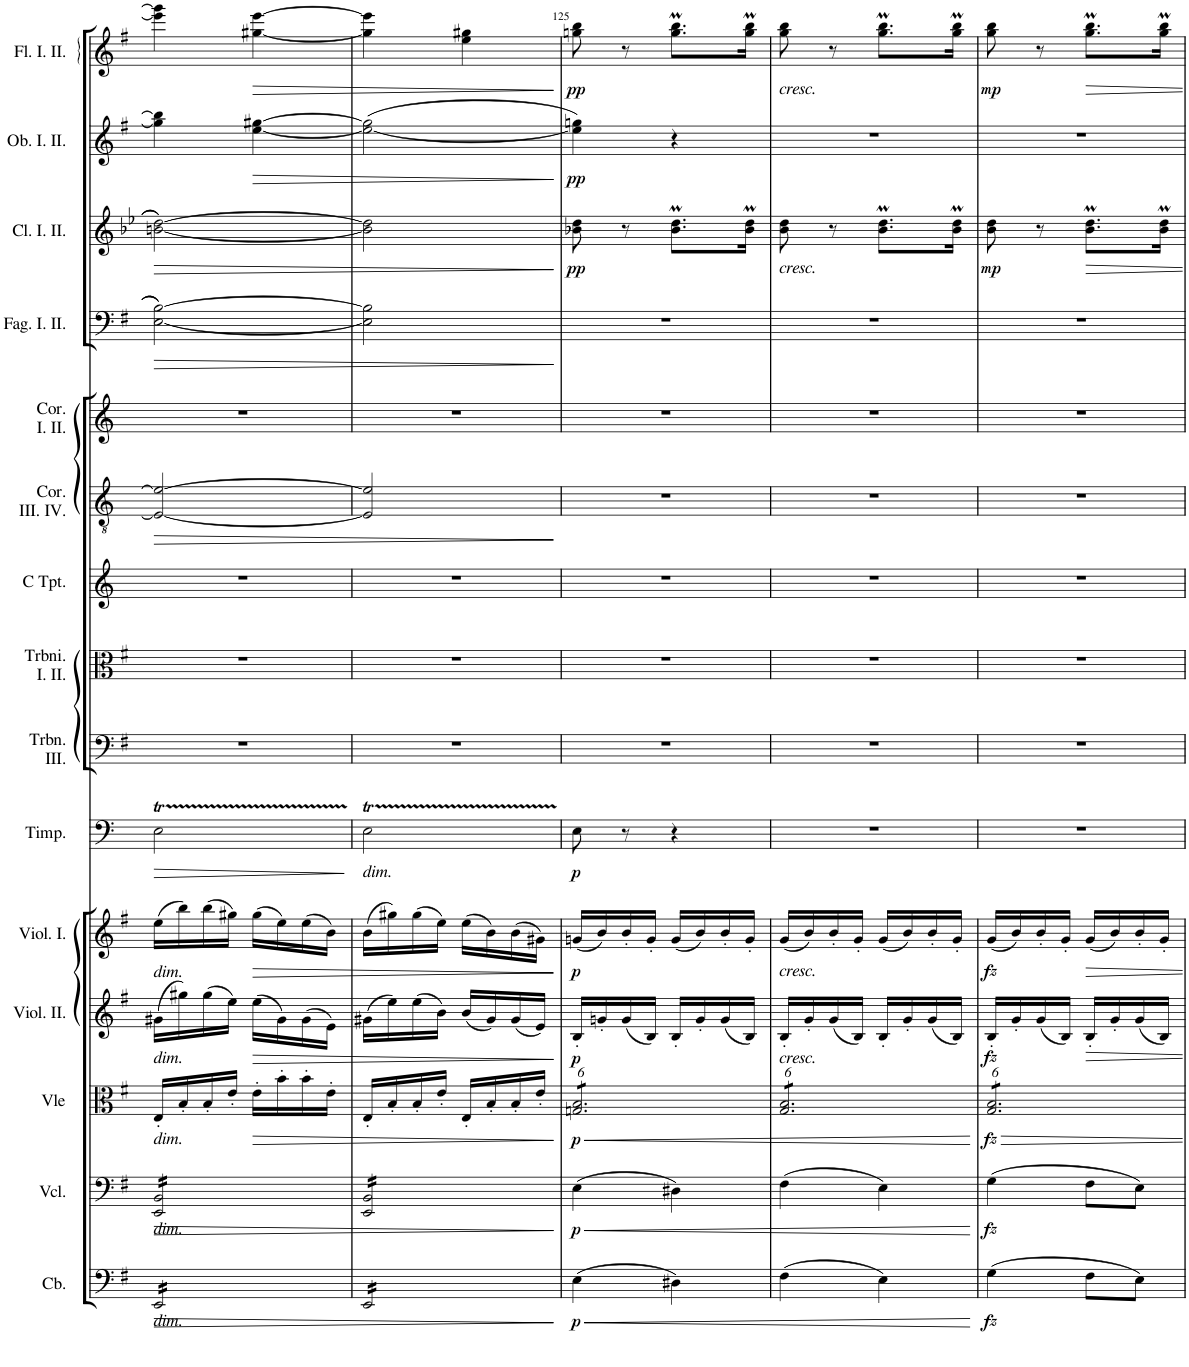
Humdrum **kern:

**kern	**dynam	**kern	**dynam	**kern	**dynam	**kern	**dynam	**kern	**dynam	**kern	**dynam	**kern	**kern	**kern	**kern	**dynam	**kern	**kern	**dynam	**kern	**dynam	**kern	**dynam	**kern	**dynam
*part15	*part15	*part14	*part14	*part13	*part13	*part12	*part12	*part11	*part11	*part10	*part10	*part9	*part8	*part7	*part6	*part6	*part5	*part4	*part4	*part3	*part3	*part2	*part2	*part1	*part1
*staff15	*staff15	*staff14	*staff14	*staff13	*staff13	*staff12	*staff12	*staff11	*staff11	*staff10	*staff10	*staff9	*staff8	*staff7	*staff6	*staff6	*staff5	*staff4	*staff4	*staff3	*staff3	*staff2	*staff2	*staff1	*staff1
*I"Contrabassi	*	*I"Violoncelli	*	*I"Viole	*	*I"Violini II.	*	*I"Violini I.	*	*I"Timpani	*	*I"Trombone III.	*I"Tromboni I. II.	*I"Trombe I. II. E	*I"Corni III. IV. C	*	*I"Corni I. II. E	*I"Fagotti I. II.	*	*I"Clarinetti I. II. A	*	*I"Oboi I. II.	*	*I"Flauto I.	*
*I'Cb.	*	*I'Vcl.	*	*I'Vle	*	*I'Viol. II.	*	*I'Viol. I.	*	*I'Timp.	*	*I'Trbn. III.	*I'Trbni. I. II.	*I'Trbe. I. II.	*I'Cor. III. IV.	*	*I'Cor. I. II.	*I'Fag. I. II.	*	*I'Cl. I. II.	*	*I'Ob. I. II.	*	*	*
!!LO:PB:g=z
*clefF4	*	*clefF4	*	*clefC3	*	*clefG2	*	*clefG2	*	*clefF4	*	*clefF4	*clefC3	*clefG2	*clefGv2	*	*clefG2	*clefF4	*	*clefG2	*	*clefG2	*	*clefG2	*
*Trd7c12	*	*	*	*	*	*	*	*	*	*	*	*	*	*Trd-3c-4	*Trd7c12	*	*Trd5c8	*	*	*Trd2c3	*	*	*	*	*
*k[f#]	*	*k[f#]	*	*k[f#]	*	*k[f#]	*	*k[f#]	*	*k[]	*	*k[f#]	*k[f#]	*k[]	*k[]	*	*k[]	*k[f#]	*	*k[b-e-]	*	*k[f#]	*	*k[f#]	*
*M2/4	*	*M2/4	*	*M2/4	*	*M2/4	*	*M2/4	*	*M2/4	*	*M2/4	*M2/4	*M2/4	*M2/4	*	*M2/4	*M2/4	*	*M2/4	*	*M2/4	*	*M2/4	*
=123	=123	=123	=123	=123	=123	=123	=123	=123	=123	=123	=123	=123	=123	=123	=123	=123	=123	=123	=123	=123	=123	=123	=123	=123	=123
!	!	!	!	!	!	!	!	!LO:TX:b:i:t=dim.	!	!	!	!	!	!	!	!	!	!	!	!	!	!	!	!	!
!	!	!	!	!	!	!LO:TX:b:i:t=dim.	!	!	!	!	!	!	!	!	!	!	!	!	!	!	!	!	!	!	!
!	!	!	!	!LO:TX:b:i:t=dim.	!	!	!	!	!	!	!	!	!	!	!	!	!	!	!	!	!	!	!	!	!
!	!	!LO:TX:b:i:t=dim.	!	!	!	!	!	!	!	!	!	!	!	!	!	!	!	!	!	!	!	!	!	!	!
!LO:TX:b:i:t=dim.	!	!	!	!	!	!	!	!	!	!	!	!	!	!	!	!	!	!	!	!	!	!	!	!	!
!	!LO:HP:b	!	!LO:HP:b	!	!	!	!	!	!	!	!LO:HP:b	!	!	!	!	!LO:HP:b	!	!	!LO:HP:b	!	!LO:HP:b	!	!	!	!
*tremolo	*	*	*	*	*	*	*	*	*	*	*	*	*	*	*	*	*	*	*	*	*	*	*	*	*
*	*	*tremolo	*	*	*	*	*	*	*	*	*	*	*	*	*	*	*	*	*	*	*	*	*	*	*
16EE/LL	>	16EE/ 16BB/LL	>	16E'/LL	.	(16g#X\LL	.	(16ee\LL	.	2Et\	>	2r	2r	2r	2E/_ 2e/_	>	2r	[2E\ [2B\	>	[2bn\ [2dd\	>	4gg#\] 4bb\]	.	4eee\] 4ggg#\]	.
16EE/	.	16EE/ 16BB/	.	16B'/	.	16gg#X\)	.	16bb\)	.	.	.	.	.	.	.	.	.	.	.	.	.	.	.	.	.
16EE/	.	16EE/ 16BB/	.	16B'/	.	(16gg#\	.	(16bb\	.	.	.	.	.	.	.	.	.	.	.	.	.	.	.	.	.
16EE/	.	16EE/ 16BB/	.	16e'/JJ	.	16ee\JJ)	.	16gg#X\JJ)	.	.	.	.	.	.	.	.	.	.	.	.	.	.	.	.	.
!	!	!	!	!	!LO:HP:b	!	!LO:HP:b	!	!LO:HP:b	!	!	!	!	!	!	!	!	!	!	!	!	!	!LO:HP:b	!	!LO:HP:b
16EE/	.	16EE/ 16BB/	.	16e'\LL	>	(16ee\LL	>	(16gg#\LL	>	.	.	.	.	.	.	.	.	.	.	.	.	[4ee\ [4gg#X\	>	[4gg#X\ [4eee\	>
16EE/	.	16EE/ 16BB/	.	16b'\	.	16g#\)	.	16ee\)	.	.	.	.	.	.	.	.	.	.	.	.	.	.	.	.	.
16EE/	.	16EE/ 16BB/	.	16b'\	.	(16g#\	.	(16ee\	.	.	.	.	.	.	.	.	.	.	.	.	.	.	.	.	.
16EE/JJ	.	16EE/ 16BB/JJ	.	16e'\JJ	.	16e\JJ)	.	16b\JJ)	.	.	.	.	.	.	.	.	.	.	.	.	.	.	.	.	.
.	.	.	.	.	.	.	.	.	.	.	]	.	.	.	.	.	.	.	.	.	.	.	.	.	.
=124	=124	=124	=124	=124	=124	=124	=124	=124	=124	=124	=124	=124	=124	=124	=124	=124	=124	=124	=124	=124	=124	=124	=124	=124	=124
!	!	!	!	!	!	!	!	!	!	!LO:TX:b:i:t=dim.	!	!	!	!	!	!	!	!	!	!	!	!	!	!	!
16EE/LL	.	16EE/ 16BB/LL	.	16E'/LL	.	(16g#X\LL	.	(16b\LL	.	2Et\	.	2r	2r	2r	2E/] 2e/]	.	2r	2E\] 2B\]	.	2b\] 2dd\]	.	(2ee\_ 2gg#\]	.	4gg#\] 4eee\]	.
16EE/	.	16EE/ 16BB/	.	16B'/	.	16ee\)	.	16gg#X\)	.	.	.	.	.	.	.	.	.	.	.	.	.	.	.	.	.
16EE/	.	16EE/ 16BB/	.	16B'/	.	(16ee\	.	(16gg#\	.	.	.	.	.	.	.	.	.	.	.	.	.	.	.	.	.
16EE/	.	16EE/ 16BB/	.	16e'/JJ	.	16b\JJ)	.	16ee\JJ)	.	.	.	.	.	.	.	.	.	.	.	.	.	.	.	.	.
16EE/	.	16EE/ 16BB/	.	16E'/LL	.	(16b/LL	.	(16ee\LL	.	.	.	.	.	.	.	.	.	.	.	.	.	.	.	4ee\ 4gg#X\	.
16EE/	.	16EE/ 16BB/	.	16B'/	.	16g#/)	.	16b\)	.	.	.	.	.	.	.	.	.	.	.	.	.	.	.	.	.
16EE/	.	16EE/ 16BB/	.	16B'/	.	(16g#/	.	(16b\	.	.	.	.	.	.	.	.	.	.	.	.	.	.	.	.	.
16EE/JJ	.	16EE/ 16BB/JJ	.	16e'/JJ	.	16e/JJ)	.	16g#X\JJ)	.	.	.	.	.	.	.	.	.	.	.	.	.	.	.	.	.
*	*	*Xtremolo	*	*	*	*	*	*	*	*	*	*	*	*	*	*	*	*	*	*	*	*	*	*	*
*Xtremolo	*	*	*	*	*	*	*	*	*	*	*	*	*	*	*	*	*	*	*	*	*	*	*	*	*
.	]	.	]	.	]	.	]	.	]	.	.	.	.	.	.	]	.	.	]	.	]	.	]	.	]
=125	=125	=125	=125	=125	=125	=125	=125	=125	=125	=125	=125	=125	=125	=125	=125	=125	=125	=125	=125	=125	=125	=125	=125	=125	=125
!	!LO:HP:b	!	!LO:HP:b	!	!LO:HP:b	!	!	!	!	!	!	!	!	!	!	!	!	!	!	!	!	!	!	!	!
!	!LO:DY:n=1:b	!	!LO:DY:n=1:b	!	!LO:DY:n=1:b	!	!LO:DY:b	!	!LO:DY:b	!	!LO:DY:b	!	!	!	!	!	!	!	!	!	!LO:DY:b	!	!LO:DY:b	!	!LO:DY:b
*	*	*	*	*tremolo	*	*	*	*	*	*	*	*	*	*	*	*	*	*	*	*	*	*	*	*	*
(4E\	< p	(4E\	< p	12Gn/ 12B/L	< p	16B'/LL	p	(16gn/LL	p	8E\	p	2r	2r	2r	2r	.	2r	2r	.	8b-X\ 8dd\	pp	4ee\] 4ggn\)	pp	8ggn\ 8bb\	pp
.	.	.	.	.	.	16gn'/	.	16b/)	.	.	.	.	.	.	.	.	.	.	.	.	.	.	.	.	.
.	.	.	.	12Gn/ 12B/	.	.	.	.	.	.	.	.	.	.	.	.	.	.	.	.	.	.	.	.	.
.	.	.	.	.	.	(16g/	.	16b'/	.	8r	.	.	.	.	.	.	.	.	.	8r	.	.	.	8r	.
.	.	.	.	12Gn/ 12B/	.	.	.	.	.	.	.	.	.	.	.	.	.	.	.	.	.	.	.	.	.
.	.	.	.	.	.	16B/JJ)	.	16g'/JJ	.	.	.	.	.	.	.	.	.	.	.	.	.	.	.	.	.
4D#X\)	.	4D#X\)	.	12Gn/ 12B/	.	16B'/LL	.	(16g/LL	.	4r	.	.	.	.	.	.	.	.	.	8.b-\M 8.dd\ML	.	4r	.	8.gg\M 8.bb\ML	.
.	.	.	.	.	.	16g'/	.	16b/)	.	.	.	.	.	.	.	.	.	.	.	.	.	.	.	.	.
.	.	.	.	12Gn/ 12B/	.	.	.	.	.	.	.	.	.	.	.	.	.	.	.	.	.	.	.	.	.
.	.	.	.	.	.	(16g/	.	16b'/	.	.	.	.	.	.	.	.	.	.	.	.	.	.	.	.	.
.	.	.	.	12Gn/ 12B/J	.	.	.	.	.	.	.	.	.	.	.	.	.	.	.	.	.	.	.	.	.
.	.	.	.	.	.	16B/JJ)	.	16g'/JJ	.	.	.	.	.	.	.	.	.	.	.	16b-\M 16dd\MJk	.	.	.	16gg\M 16bb\MJk	.
=126	=126	=126	=126	=126	=126	=126	=126	=126	=126	=126	=126	=126	=126	=126	=126	=126	=126	=126	=126	=126	=126	=126	=126	=126	=126
!	!	!	!	!	!	!	!	!	!	!	!	!	!	!	!	!	!	!	!	!	!	!	!	!LO:TX:b:i:t=cresc.	!
!	!	!	!	!	!	!	!	!	!	!	!	!	!	!	!	!	!	!	!	!LO:TX:b:i:t=cresc.	!	!	!	!	!
!	!	!	!	!	!	!	!	!LO:TX:b:i:t=cresc.	!	!	!	!	!	!	!	!	!	!	!	!	!	!	!	!	!
!	!	!	!	!	!	!LO:TX:b:i:t=cresc.	!	!	!	!	!	!	!	!	!	!	!	!	!	!	!	!	!	!	!
(4F#\	.	(4F#\	.	12G/ 12B/L	.	16B'/LL	.	(16g/LL	.	2r	.	2r	2r	2r	2r	.	2r	2r	.	8b-\ 8dd\	.	2r	.	8gg\ 8bb\	.
.	.	.	.	.	.	16g'/	.	16b/)	.	.	.	.	.	.	.	.	.	.	.	.	.	.	.	.	.
.	.	.	.	12G/ 12B/	.	.	.	.	.	.	.	.	.	.	.	.	.	.	.	.	.	.	.	.	.
.	.	.	.	.	.	(16g/	.	16b'/	.	.	.	.	.	.	.	.	.	.	.	8r	.	.	.	8r	.
.	.	.	.	12G/ 12B/	.	.	.	.	.	.	.	.	.	.	.	.	.	.	.	.	.	.	.	.	.
.	.	.	.	.	.	16B/JJ)	.	16g'/JJ	.	.	.	.	.	.	.	.	.	.	.	.	.	.	.	.	.
4E\)	.	4E\)	.	12G/ 12B/	.	16B'/LL	.	(16g/LL	.	.	.	.	.	.	.	.	.	.	.	8.b-\M 8.dd\ML	.	.	.	8.gg\M 8.bb\ML	.
.	.	.	.	.	.	16g'/	.	16b/)	.	.	.	.	.	.	.	.	.	.	.	.	.	.	.	.	.
.	.	.	.	12G/ 12B/	.	.	.	.	.	.	.	.	.	.	.	.	.	.	.	.	.	.	.	.	.
.	.	.	.	.	.	(16g/	.	16b'/	.	.	.	.	.	.	.	.	.	.	.	.	.	.	.	.	.
.	.	.	.	12G/ 12B/J	.	.	.	.	.	.	.	.	.	.	.	.	.	.	.	.	.	.	.	.	.
.	.	.	.	.	.	16B/JJ)	.	16g'/JJ	.	.	.	.	.	.	.	.	.	.	.	16b-\M 16dd\MJk	.	.	.	16gg\M 16bb\MJk	.
.	[	.	[	.	[	.	.	.	.	.	.	.	.	.	.	.	.	.	.	.	.	.	.	.	.
=127	=127	=127	=127	=127	=127	=127	=127	=127	=127	=127	=127	=127	=127	=127	=127	=127	=127	=127	=127	=127	=127	=127	=127	=127	=127
!	!LO:DY:b	!	!LO:DY:b	!	!LO:DY:b	!	!LO:DY:b	!	!LO:DY:b	!	!	!	!	!	!	!	!	!	!	!	!LO:DY:b	!	!	!	!LO:DY:b
(4G\	fz	(4G\	fz	12G/ 12B/L	fz	16B'/LL	fz	(16g/LL	fz	2r	.	2r	2r	2r	2r	.	2r	2r	.	8b-\ 8dd\	mp	2r	.	8gg\ 8bb\	mp
.	.	.	.	.	.	16g'/	.	16b/)	.	.	.	.	.	.	.	.	.	.	.	.	.	.	.	.	.
.	.	.	.	12G/ 12B/	.	.	.	.	.	.	.	.	.	.	.	.	.	.	.	.	.	.	.	.	.
.	.	.	.	.	.	(16g/	.	16b'/	.	.	.	.	.	.	.	.	.	.	.	8r	.	.	.	8r	.
.	.	.	.	12G/ 12B/	.	.	.	.	.	.	.	.	.	.	.	.	.	.	.	.	.	.	.	.	.
.	.	.	.	.	.	16B/JJ)	.	16g'/JJ	.	.	.	.	.	.	.	.	.	.	.	.	.	.	.	.	.
8F#\L	.	8F#\L	.	12G/ 12B/	.	16B'/LL	.	(16g/LL	.	.	.	.	.	.	.	.	.	.	.	8.b-\M 8.dd\ML	.	.	.	8.gg\M 8.bb\ML	.
.	.	.	.	.	.	16g'/	.	16b/)	.	.	.	.	.	.	.	.	.	.	.	.	.	.	.	.	.
.	.	.	.	12G/ 12B/	.	.	.	.	.	.	.	.	.	.	.	.	.	.	.	.	.	.	.	.	.
8E\J)	.	8E\J)	.	.	.	(16g/	.	16b'/	.	.	.	.	.	.	.	.	.	.	.	.	.	.	.	.	.
.	.	.	.	12G/ 12B/J	.	.	.	.	.	.	.	.	.	.	.	.	.	.	.	.	.	.	.	.	.
*	*	*	*	*Xtremolo	*	*	*	*	*	*	*	*	*	*	*	*	*	*	*	*	*	*	*	*	*
.	.	.	.	.	.	16B/JJ)	.	16g'/JJ	.	.	.	.	.	.	.	.	.	.	.	16b-\M 16dd\MJk	.	.	.	16gg\M 16bb\MJk	.
=	=	=	=	=	=	=	=	=	=	=	=	=	=	=	=	=	=	=	=	=	=	=	=	=	=
*-	*-	*-	*-	*-	*-	*-	*-	*-	*-	*-	*-	*-	*-	*-	*-	*-	*-	*-	*-	*-	*-	*-	*-	*-	*-
